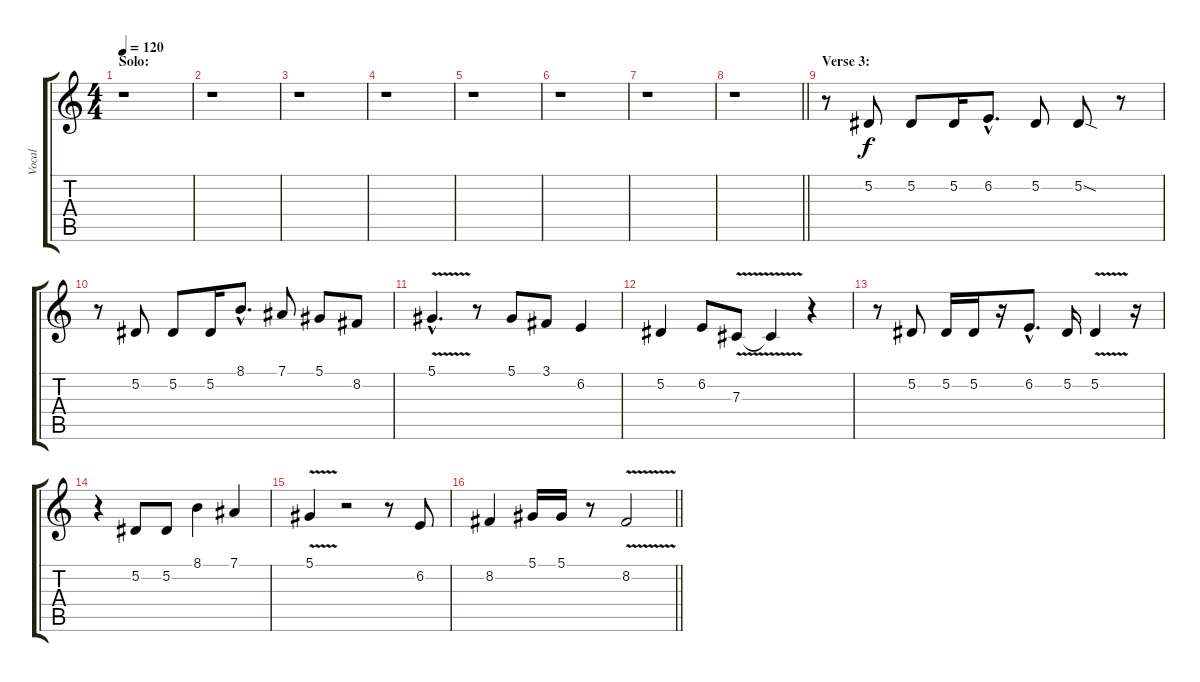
\track ("Vocal" "Vocal") {instrument oboe}
\staff {score tabs}
\tuning (Eb4 Bb3 Gb3 Db3 Ab2 Eb2) {hide}
\ts (4 4)
\section ("" "Solo:")
\tempo 120
\clef g2
\ks c
r.1{dy f} |
r.1 |
r.1 |
r.1 |
r.1 |
r.1 |
r.1 |
\barLineRight lightlight
r.1 |
\section ("" "Verse 3:")
r.8 5.2.8 5.2.8 5.2.16 6.2{hac}.8{d} 5.2.8 5.2{sod}.8 r.8 |
r.8 5.2.8 5.2.8 5.2.16 8.1{hac}.8{d} 7.1.8 5.1.8 8.2.8 |
5.1{v hac}.4{d} r.8 5.1.8 3.1.8 6.2.4 |
5.2.4 6.2.8 7.3{v}.8 7.3{t}.4 r.4 |
r.8 5.2.8 5.2.16 5.2.16 r.16 6.2{hac}.8{d} 5.2.16 5.2{v}.4 r.16 |
r.4 5.2.8 5.2.8 8.1.4 7.1.4 |
5.1{v}.4 r.2 r.8 6.2.8 |
\barLineRight lightlight
8.2.4 5.1.16 5.1.16 r.8 8.2{v}.2
